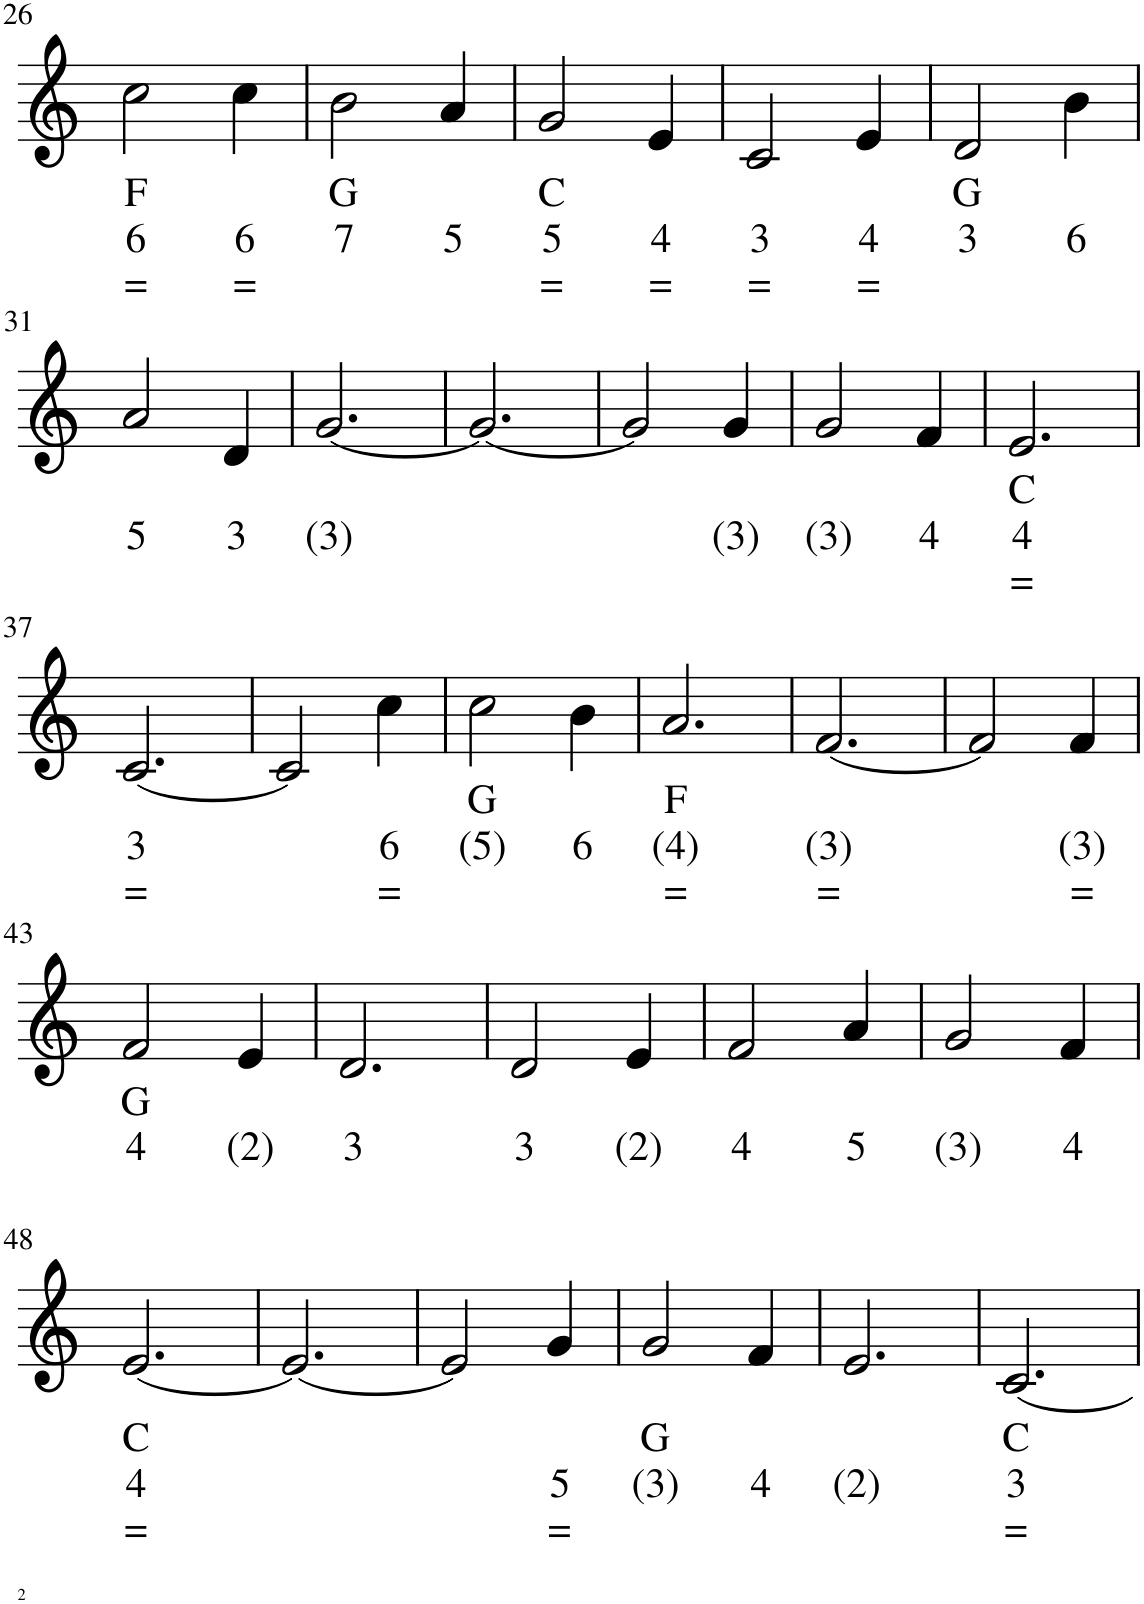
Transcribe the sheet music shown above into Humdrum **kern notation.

**kern	**text	**text	**text
*part1	*part1	*part1	*part1
*staff1	*staff1	*staff1	*staff1
*I"Viool	*	*	*
!!LO:PB:g=z
*clefG2	*	*	*
*k[]	*	*	*
*M3/4	*	*	*
=26	=26	=26	=26
!	!LO:LY:b	!LO:LY:b	!LO:LY:b
2cc\	F	6	=
!	!	!LO:LY:b	!LO:LY:b
4cc\	.	6	=
=27	=27	=27	=27
!	!LO:LY:b	!LO:LY:b	!
2b\	G	7	.
!	!	!LO:LY:b	!
4a/	.	5	.
=28	=28	=28	=28
!	!LO:LY:b	!LO:LY:b	!LO:LY:b
2g/	C	5	=
!	!	!LO:LY:b	!LO:LY:b
4e/	.	4	=
=29	=29	=29	=29
!	!	!LO:LY:b	!LO:LY:b
2c/	.	3	=
!	!	!LO:LY:b	!LO:LY:b
4e/	.	4	=
=30	=30	=30	=30
!	!LO:LY:b	!LO:LY:b	!
2d/	G	3	.
!	!	!LO:LY:b	!
4b\	.	6	.
!!LO:LB:g=z
=31	=31	=31	=31
!	!	!LO:LY:b	!
2a/	.	5	.
!	!	!LO:LY:b	!
4d/	.	3	.
=32	=32	=32	=32
!	!	!LO:LY:b	!
[2.g/	.	(3)	.
=33	=33	=33	=33
2.g/_	.	.	.
=34	=34	=34	=34
2g/]	.	.	.
!	!	!LO:LY:b	!
4g/	.	(3)	.
=35	=35	=35	=35
!	!	!LO:LY:b	!
2g/	.	(3)	.
!	!	!LO:LY:b	!
4f/	.	4	.
=36	=36	=36	=36
!	!LO:LY:b	!LO:LY:b	!LO:LY:b
2.e/	C	4	=
!!LO:LB:g=z
=37	=37	=37	=37
!	!	!LO:LY:b	!LO:LY:b
[2.c/	.	3	=
=38	=38	=38	=38
2c/]	.	.	.
!	!	!LO:LY:b	!LO:LY:b
4cc\	.	6	=
=39	=39	=39	=39
!	!LO:LY:b	!LO:LY:b	!
2cc\	G	(5)	.
!	!	!LO:LY:b	!
4b\	.	6	.
=40	=40	=40	=40
!	!LO:LY:b	!LO:LY:b	!LO:LY:b
2.a/	F	(4)	=
=41	=41	=41	=41
!	!	!LO:LY:b	!LO:LY:b
[2.f/	.	(3)	=
=42	=42	=42	=42
2f/]	.	.	.
!	!	!LO:LY:b	!LO:LY:b
4f/	.	(3)	=
!!LO:LB:g=z
=43	=43	=43	=43
!	!LO:LY:b	!LO:LY:b	!
2f/	G	4	.
!	!	!LO:LY:b	!
4e/	.	(2)	.
=44	=44	=44	=44
!	!	!LO:LY:b	!
2.d/	.	3	.
=45	=45	=45	=45
!	!	!LO:LY:b	!
2d/	.	3	.
!	!	!LO:LY:b	!
4e/	.	(2)	.
=46	=46	=46	=46
!	!	!LO:LY:b	!
2f/	.	4	.
!	!	!LO:LY:b	!
4a/	.	5	.
=47	=47	=47	=47
!	!	!LO:LY:b	!
2g/	.	(3)	.
!	!	!LO:LY:b	!
4f/	.	4	.
!!LO:LB:g=z
=48	=48	=48	=48
!	!LO:LY:b	!LO:LY:b	!LO:LY:b
[2.e/	C	4	=
=49	=49	=49	=49
2.e/_	.	.	.
=50	=50	=50	=50
2e/]	.	.	.
!	!	!LO:LY:b	!LO:LY:b
4g/	.	5	=
=51	=51	=51	=51
!	!LO:LY:b	!LO:LY:b	!
2g/	G	(3)	.
!	!	!LO:LY:b	!
4f/	.	4	.
=52	=52	=52	=52
!	!	!LO:LY:b	!
2.e/	.	(2)	.
=53	=53	=53	=53
!	!LO:LY:b	!LO:LY:b	!LO:LY:b
[2.c/	C	3	=
=	=	=	=
*-	*-	*-	*-
